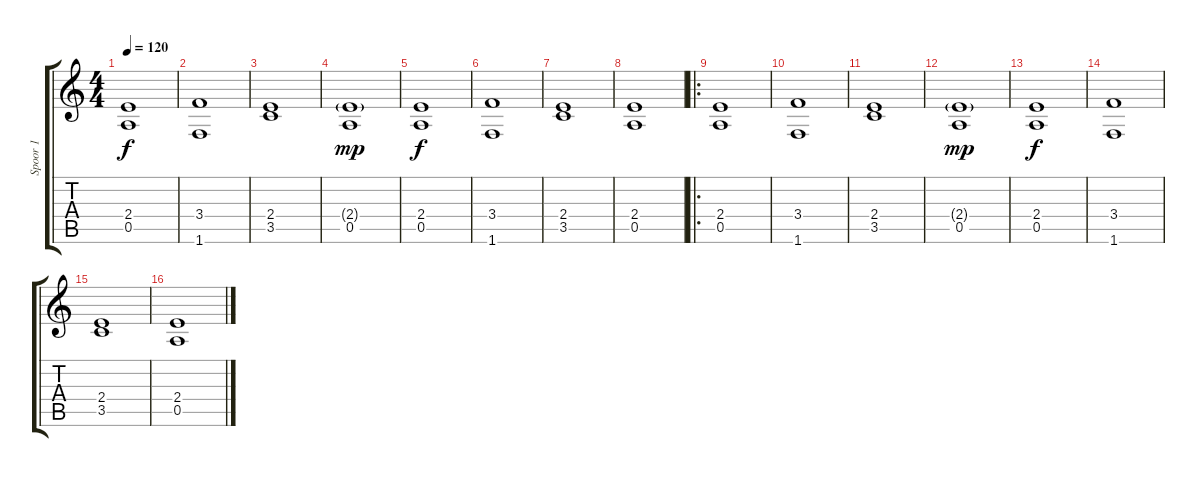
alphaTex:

\track ("Spoor 1" "Spoor 1") {instrument distortionguitar}
\staff {score tabs}
\tuning (E4 B3 G3 D3 A2 E2) {hide}
\ts (4 4)
\tempo 120
\clef g2
\ks c
(2.4 0.5).1{dy f instrument distortionguitar} |
(3.4 1.6).1 |
(2.4 3.5).1 |
(2.4{g} 0.5).1{dy mp} |
(2.4 0.5).1{dy f} |
(3.4 1.6).1 |
(2.4 3.5).1 |
(2.4 0.5).1 |
\ro
(2.4 0.5).1 |
(3.4 1.6).1 |
(2.4 3.5).1 |
(2.4{g} 0.5).1{dy mp} |
(2.4 0.5).1{dy f} |
(3.4 1.6).1 |
(2.4 3.5).1 |
(2.4 0.5).1
